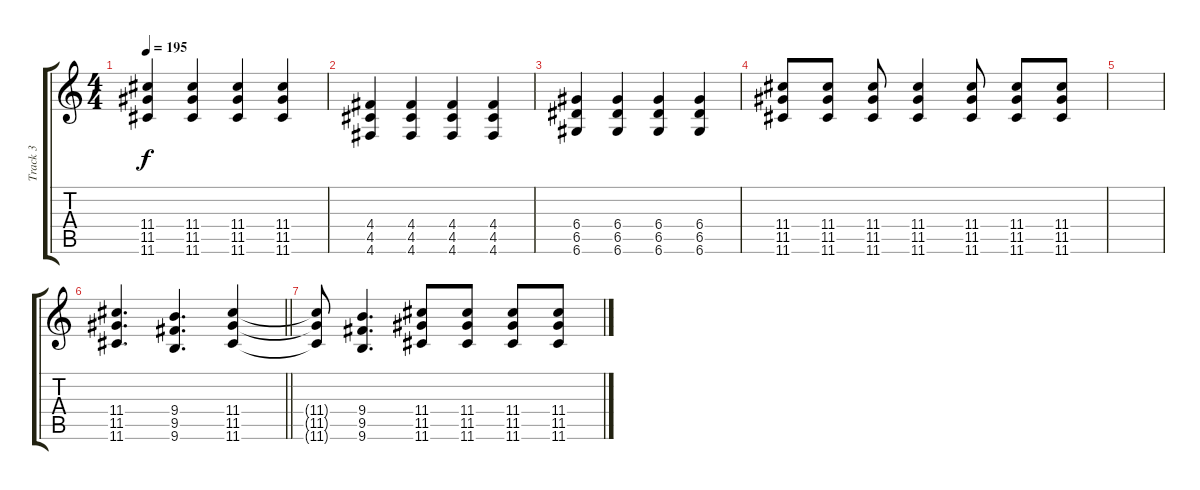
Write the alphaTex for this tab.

\track ("Track 3" "Track 3") {instrument distortionguitar}
\staff {score tabs}
\tuning (E4 B3 G3 D3 A2 D2) {hide}
\ts (4 4)
\tempo 195
\clef g2
\ks c
(11.4 11.5 11.6).4{dy f} (11.4 11.5 11.6).4 (11.4 11.5 11.6).4 (11.4 11.5 11.6).4 |
(4.4 4.5 4.6).4 (4.4 4.5 4.6).4 (4.4 4.5 4.6).4 (4.4 4.5 4.6).4 |
(6.4 6.5 6.6).4 (6.4 6.5 6.6).4 (6.4 6.5 6.6).4 (6.4 6.5 6.6).4 |
(11.4 11.5 11.6).8 (11.4 11.5 11.6).8 (11.4 11.5 11.6).8 (11.4 11.5 11.6).4 (11.4 11.5 11.6).8 (11.4 11.5 11.6).8 (11.4 11.5 11.6).8 |
|
\barLineRight lightlight
(11.4 11.5 11.6).4{d} (9.4 9.5 9.6).4{d} (11.4 11.5 11.6).4 |
(11.4{t} 11.5{t} 11.6{t}).8 (9.4 9.5 9.6).4{d} (11.4 11.5 11.6).8 (11.4 11.5 11.6).8 (11.4 11.5 11.6).8 (11.4 11.5 11.6).8
